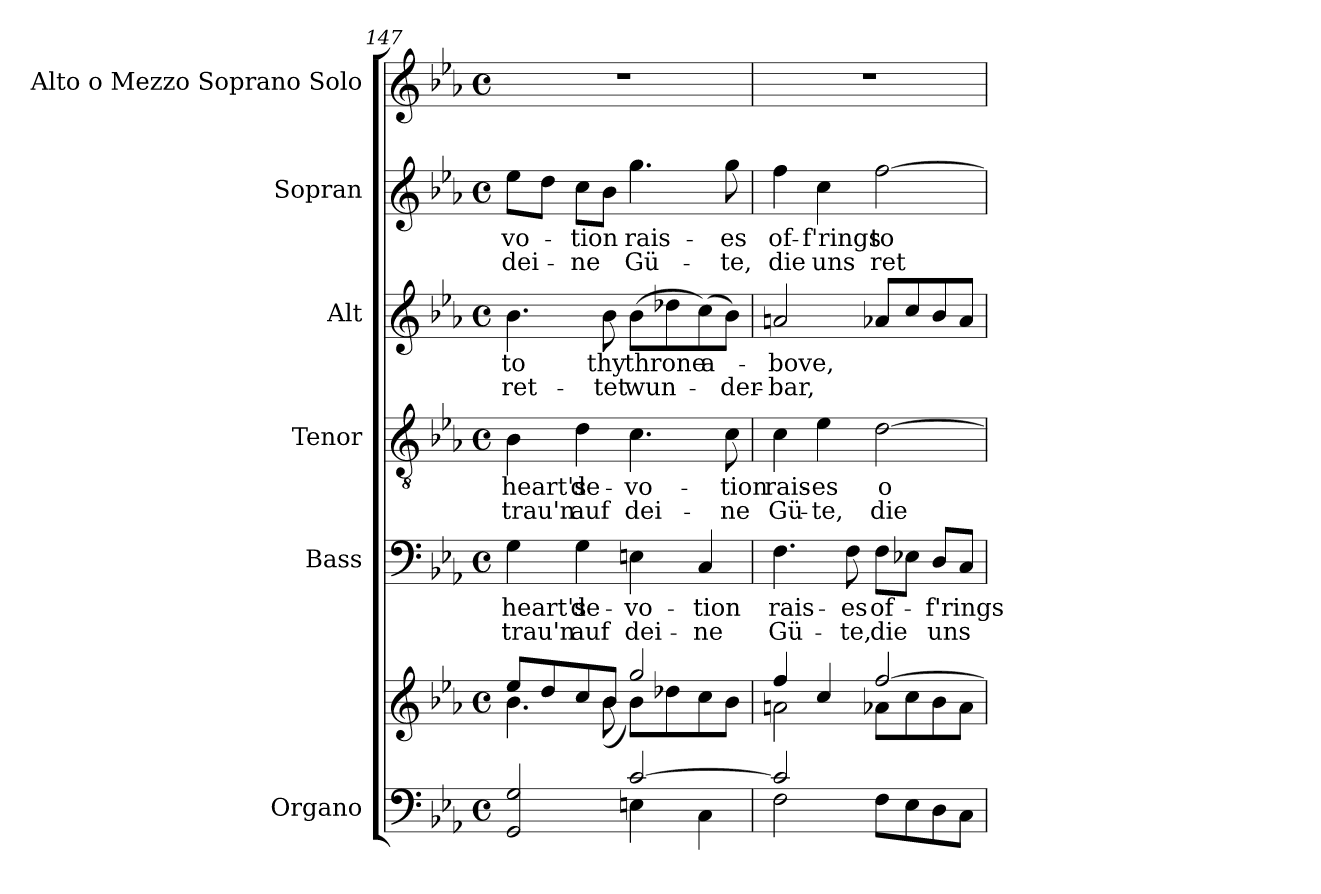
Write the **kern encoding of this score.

**kern	**kern	**kern	**text	**text	**kern	**text	**text	**kern	**text	**text	**kern	**text	**text	**kern
*part6	*part6	*part5	*part5	*part5	*part4	*part4	*part4	*part3	*part3	*part3	*part2	*part2	*part2	*part1
*staff7	*staff6	*staff5	*staff5	*staff5	*staff4	*staff4	*staff4	*staff3	*staff3	*staff3	*staff2	*staff2	*staff2	*staff1
*I"Organo	*	*I"Bass	*	*	*I"Tenor	*	*	*I"Alt	*	*	*I"Sopran	*	*	*I"Alto o Mezzo Soprano Solo
*	*	*I'B	*	*	*I'T	*	*	*I'A	*	*	*I'S	*	*	*I'S o l o
*clefF4	*clefG2	*clefF4	*	*	*clefGv2	*	*	*clefG2	*	*	*clefG2	*	*	*clefG2
*k[b-e-a-]	*k[b-e-a-]	*k[b-e-a-]	*	*	*k[b-e-a-]	*	*	*k[b-e-a-]	*	*	*k[b-e-a-]	*	*	*k[b-e-a-]
*M4/4	*M4/4	*M4/4	*	*	*M4/4	*	*	*M4/4	*	*	*M4/4	*	*	*M4/4
*met(c)	*met(c)	*met(c)	*	*	*met(c)	*	*	*met(c)	*	*	*met(c)	*	*	*met(c)
=147	=147	=147	=147	=147	=147	=147	=147	=147	=147	=147	=147	=147	=147	=147
*^	*^	*	*	*	*	*	*	*	*	*	*	*	*	*
!	!	!	!	!	!LO:LY:b	!LO:LY:b	!	!LO:LY:b	!LO:LY:b	!	!LO:LY:b	!LO:LY:b	!	!LO:LY:b	!LO:LY:b	!
2GG/ 2G/	2rGGyy	8ee-/L	4.b-\	4G\	heart's	trau'n	4B-\	heart's	trau'n	4.b-\	to	ret-	8ee-\L	-vo-	dei-	1r
.	.	8dd/	.	.	.	.	.	.	.	.	.	.	8dd\J	.	.	.
!	!	!	!	!	!LO:LY:b	!LO:LY:b	!	!LO:LY:b	!LO:LY:b	!	!	!	!	!LO:LY:b	!LO:LY:b	!
.	.	8cc/	.	4G\	de-	auf	4d\	de-	auf	.	.	.	8cc\L	-tion	-ne	.
!	!	!	!	!	!	!	!	!	!	!	!LO:LY:b	!LO:LY:b	!	!	!	!
.	.	8b-/J	(<8b-\	.	.	.	.	.	.	8b-\	thy	-tet	8b-\J	.	.	.
!	!	!	!	!	!LO:LY:b	!LO:LY:b	!	!LO:LY:b	!LO:LY:b	!	!LO:LY:b	!LO:LY:b	!	!LO:LY:b	!LO:LY:b	!
[2c/	4En\	2gg/	8b-\L)	4En\	-vo-	dei-	4.c\	-vo-	dei-	(>8b-\L	throne	wun-	4.gg\	rais-	Gü-	.
.	.	.	8dd-X\	.	.	.	.	.	.	8dd-X\	.	.	.	.	.	.
!	!	!	!	!	!LO:LY:b	!LO:LY:b	!	!	!	!	!LO:LY:b	!	!	!	!	!
.	4C\	.	8cc\	4C/	-tion	-ne	.	.	.	(>8cc\)	a-	.	.	.	.	.
!	!	!	!	!	!	!	!	!LO:LY:b	!LO:LY:b	!	!	!LO:LY:b	!	!LO:LY:b	!LO:LY:b	!
.	.	.	8b-\J	.	.	.	8c\	-tion	-ne	8b-\J)	.	-der-	8gg\	-es	-te,	.
!!LO:PB:g=z
=148	=148	=148	=148	=148	=148	=148	=148	=148	=148	=148	=148	=148	=148	=148	=148	=148
!	!	!	!	!	!LO:LY:b	!LO:LY:b	!	!LO:LY:b	!LO:LY:b	!	!LO:LY:b	!LO:LY:b	!	!LO:LY:b	!LO:LY:b	!
2c/]	2F\	4ff/	2an\	4.F\	rais-	Gü-	4c\	rais-	Gü-	2an/	-bove,	-bar,	4ff\	of-	die	1r
!	!	!	!	!	!	!	!	!LO:LY:b	!LO:LY:b	!	!	!	!	!LO:LY:b	!LO:LY:b	!
.	.	4cc/	.	.	.	.	4e-\	-es	-te,	.	.	.	4cc\	-f'rings	uns	.
!	!	!	!	!	!LO:LY:b	!LO:LY:b	!	!	!	!	!	!	!	!	!	!
.	.	.	.	8F\	-es	-te,	.	.	.	.	.	.	.	.	.	.
!	!	!	!	!	!LO:LY:b	!LO:LY:b	!	!LO:LY:b	!LO:LY:b	!	!	!	!	!LO:LY:b	!LO:LY:b	!
2ryy	8F\L	[2ff/	8a-X\L	8F\L	of-	die	[2d\	o-	die	8a-X/L	.	.	[2ff\	to	ret-	.
.	8E-\	.	8cc\	8E-X\J	.	.	.	.	.	8cc/	.	.	.	.	.	.
!	!	!	!	!	!LO:LY:b	!LO:LY:b	!	!	!	!	!	!	!	!	!	!
.	8D\	.	8b-\	8D/L	-f'rings	uns	.	.	.	8b-/	.	.	.	.	.	.
.	8C\J	.	8a-\J	8C/J	.	.	.	.	.	8a-/J	.	.	.	.	.	.
*v	*v	*	*	*	*	*	*	*	*	*	*	*	*	*	*	*
*	*v	*v	*	*	*	*	*	*	*	*	*	*	*	*	*
=	=	=	=	=	=	=	=	=	=	=	=	=	=	=
*-	*-	*-	*-	*-	*-	*-	*-	*-	*-	*-	*-	*-	*-	*-
